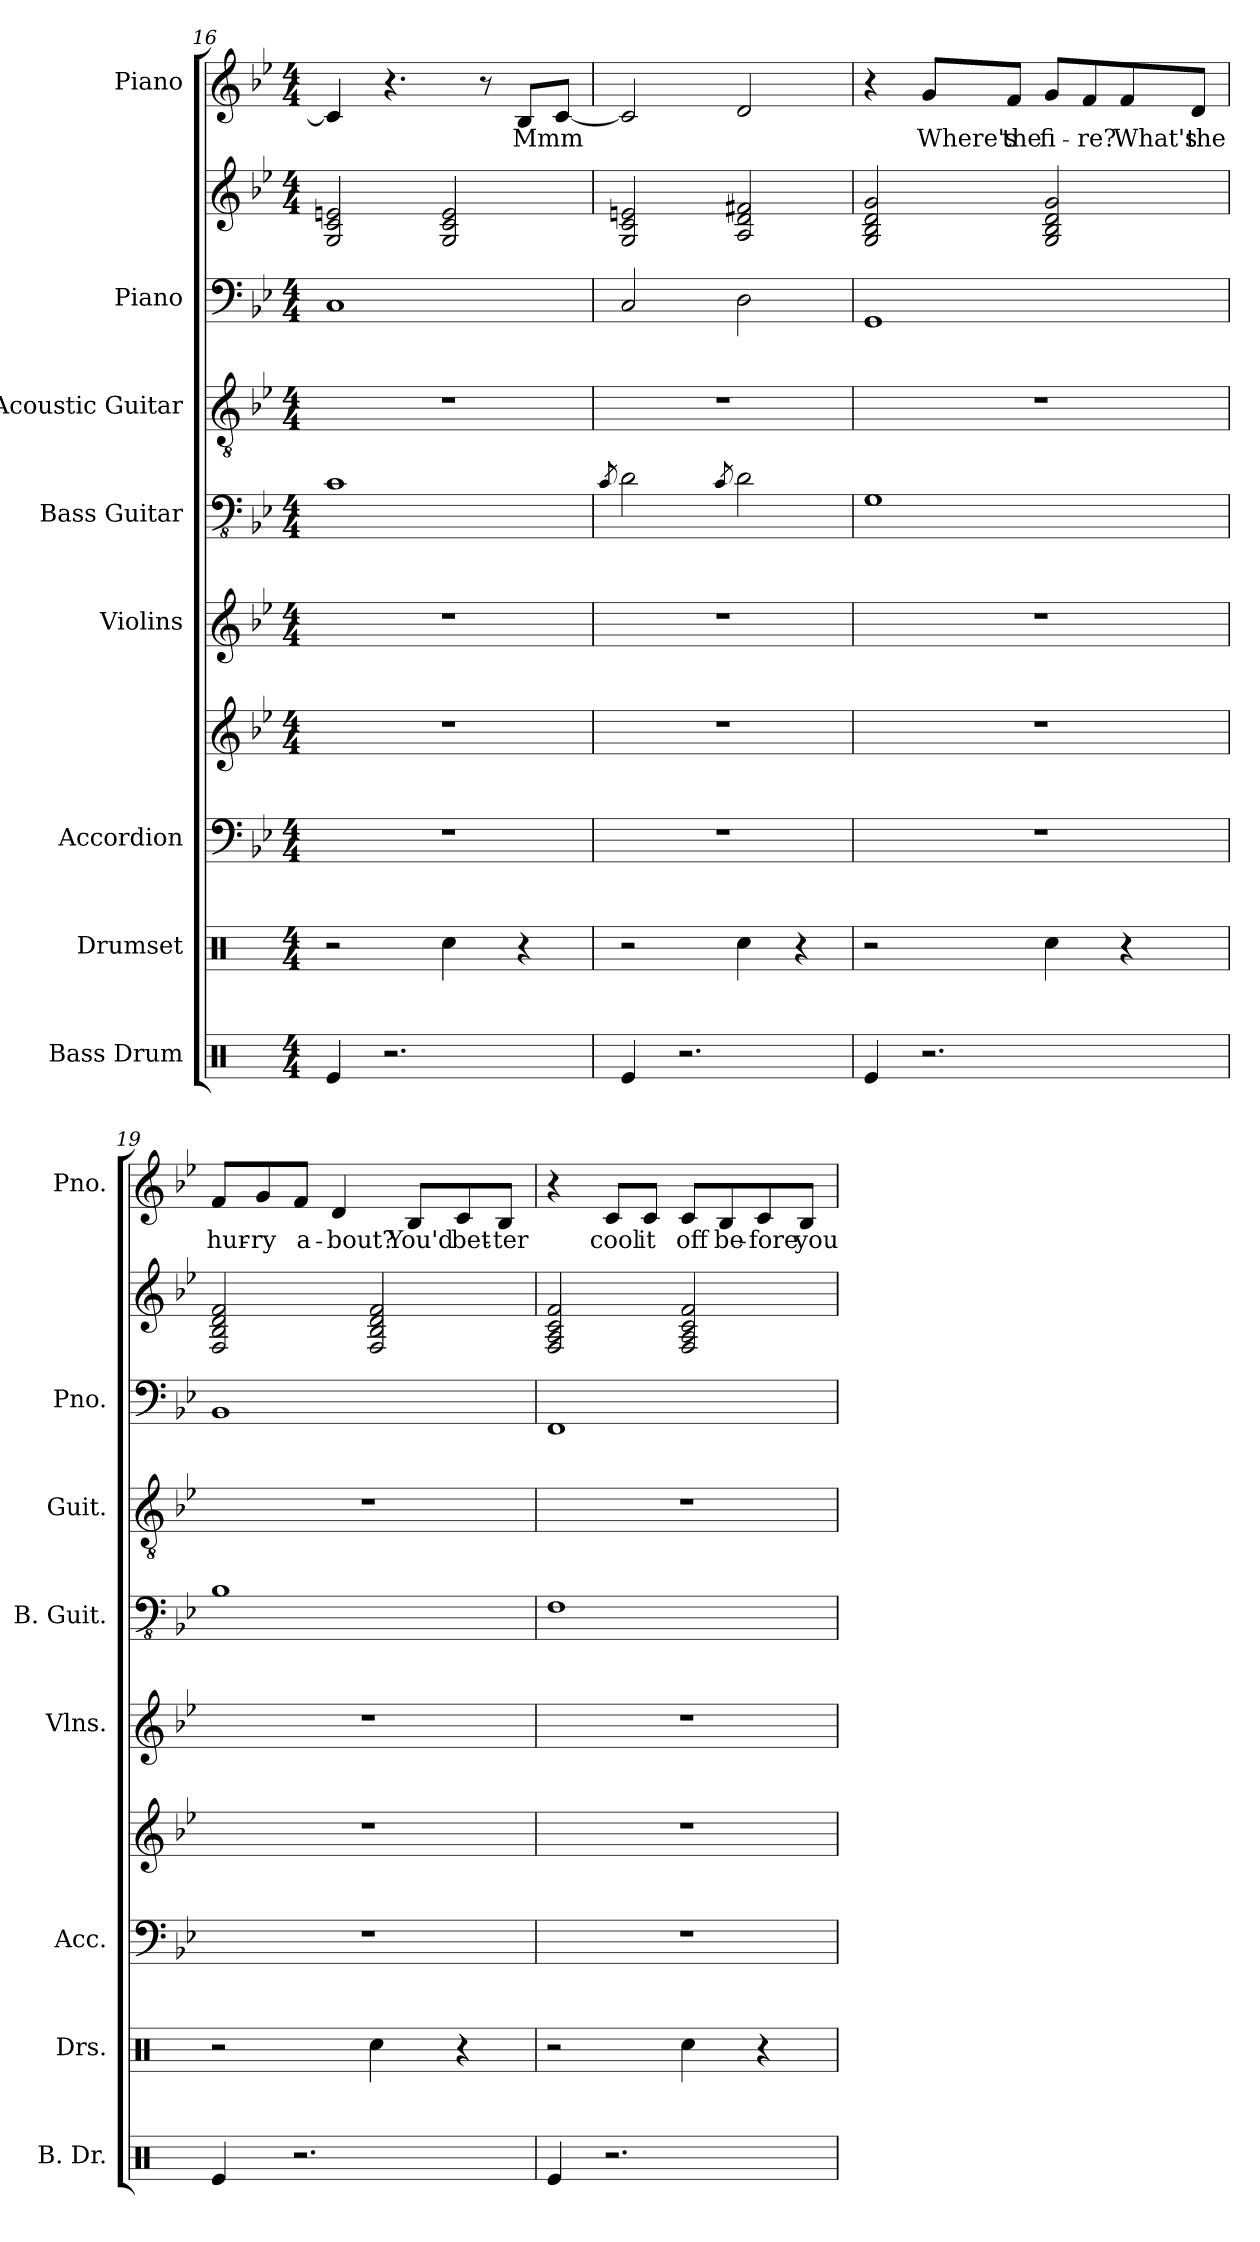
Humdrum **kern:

**kern	**kern	**kern	**kern	**kern	**kern	**kern	**kern	**kern	**kern	**text
*part8	*part7	*part6	*part6	*part5	*part4	*part3	*part2	*part2	*part1	*part1
*staff10	*staff9	*staff8	*staff7	*staff6	*staff5	*staff4	*staff3	*staff2	*staff1	*staff1
*I"Bass Drum	*I"Drumset	*I"Accordion	*	*I"Violins	*I"Bass Guitar	*I"Acoustic Guitar	*I"Piano	*	*I"Piano	*
*I'B. Dr.	*I'Drs.	*I'Acc.	*	*I'Vlns.	*I'B. Guit.	*I'Guit.	*I'Pno.	*	*I'Pno.	*
*clefX	*clefX	*clefF4	*clefG2	*clefG2	*clefFv4	*clefGv2	*clefF4	*clefG2	*clefG2	*
*k[]	*k[]	*k[b-e-]	*k[b-e-]	*k[b-e-]	*k[b-e-]	*k[b-e-]	*k[b-e-]	*k[b-e-]	*k[b-e-]	*
*M4/4	*M4/4	*M4/4	*M4/4	*M4/4	*M4/4	*M4/4	*M4/4	*M4/4	*M4/4	*
=16	=16	=16	=16	=16	=16	=16	=16	=16	=16	=16
4Re/	2r	1r	1r	1r	1C	1r	1C	2G/ 2c/ 2en/	4c/]	.
2.r	.	.	.	.	.	.	.	.	4.r	.
.	4Rcc\	.	.	.	.	.	.	2G/ 2c/ 2e/	.	.
.	.	.	.	.	.	.	.	.	8r	.
!	!	!	!	!	!	!	!	!	!	!LO:LY:b
.	4r	.	.	.	.	.	.	.	8B-/L	Mmm
.	.	.	.	.	.	.	.	.	[8c/J	.
=17	=17	=17	=17	=17	=17	=17	=17	=17	=17	=17
.	.	.	.	.	8qC/	.	.	.	.	.
4Re/	2r	1r	1r	1r	2D\	1r	2C/	2G/ 2c/ 2en/	2c/]	.
2.r	.	.	.	.	.	.	.	.	.	.
.	.	.	.	.	8qC/	.	.	.	.	.
.	4Rcc\	.	.	.	2D\	.	2D\	2A/ 2d/ 2f#X/	2d/	.
.	4r	.	.	.	.	.	.	.	.	.
!!LO:PB:g=z
=18	=18	=18	=18	=18	=18	=18	=18	=18	=18	=18
4Re/	2r	1r	1r	1r	1GG	1r	1GG	2G/ 2B-/ 2d/ 2g/	4r	.
!	!	!	!	!	!	!	!	!	!	!LO:LY:b
2.r	.	.	.	.	.	.	.	.	8g/L	Where's
!	!	!	!	!	!	!	!	!	!	!LO:LY:b
.	.	.	.	.	.	.	.	.	8f/J	the
!	!	!	!	!	!	!	!	!	!	!LO:LY:b
.	4Rcc\	.	.	.	.	.	.	2G/ 2B-/ 2d/ 2g/	8g/L	fi-
!	!	!	!	!	!	!	!	!	!	!LO:LY:b
.	.	.	.	.	.	.	.	.	8f/	-re?
!	!	!	!	!	!	!	!	!	!	!LO:LY:b
.	4r	.	.	.	.	.	.	.	8f/	What's
!	!	!	!	!	!	!	!	!	!	!LO:LY:b
.	.	.	.	.	.	.	.	.	8d/J	the
=19	=19	=19	=19	=19	=19	=19	=19	=19	=19	=19
!	!	!	!	!	!	!	!	!	!	!LO:LY:b
4Re/	2r	1r	1r	1r	1BB-	1r	1BB-	2F/ 2B-/ 2d/ 2f/	8f/L	hur-
!	!	!	!	!	!	!	!	!	!	!LO:LY:b
.	.	.	.	.	.	.	.	.	8g/	-ry
!	!	!	!	!	!	!	!	!	!	!LO:LY:b
2.r	.	.	.	.	.	.	.	.	8f/J	a-
!	!	!	!	!	!	!	!	!	!	!LO:LY:b
.	.	.	.	.	.	.	.	.	4d/	-bout?
.	4Rcc\	.	.	.	.	.	.	2F/ 2B-/ 2d/ 2f/	.	.
!	!	!	!	!	!	!	!	!	!	!LO:LY:b
.	.	.	.	.	.	.	.	.	8B-/L	You'd
!	!	!	!	!	!	!	!	!	!	!LO:LY:b
.	4r	.	.	.	.	.	.	.	8c/	bet-
!	!	!	!	!	!	!	!	!	!	!LO:LY:b
.	.	.	.	.	.	.	.	.	8B-/J	-ter
=20	=20	=20	=20	=20	=20	=20	=20	=20	=20	=20
4Re/	2r	1r	1r	1r	1FF	1r	1FF	2F/ 2A/ 2c/ 2f/	4r	.
!	!	!	!	!	!	!	!	!	!	!LO:LY:b
2.r	.	.	.	.	.	.	.	.	8c/L	cool
!	!	!	!	!	!	!	!	!	!	!LO:LY:b
.	.	.	.	.	.	.	.	.	8c/J	it
!	!	!	!	!	!	!	!	!	!	!LO:LY:b
.	4Rcc\	.	.	.	.	.	.	2F/ 2A/ 2c/ 2f/	8c/L	off
!	!	!	!	!	!	!	!	!	!	!LO:LY:b
.	.	.	.	.	.	.	.	.	8B-/	be-
!	!	!	!	!	!	!	!	!	!	!LO:LY:b
.	4r	.	.	.	.	.	.	.	8c/	-fore
!	!	!	!	!	!	!	!	!	!	!LO:LY:b
.	.	.	.	.	.	.	.	.	8B-/J	you
=	=	=	=	=	=	=	=	=	=	=
*-	*-	*-	*-	*-	*-	*-	*-	*-	*-	*-
